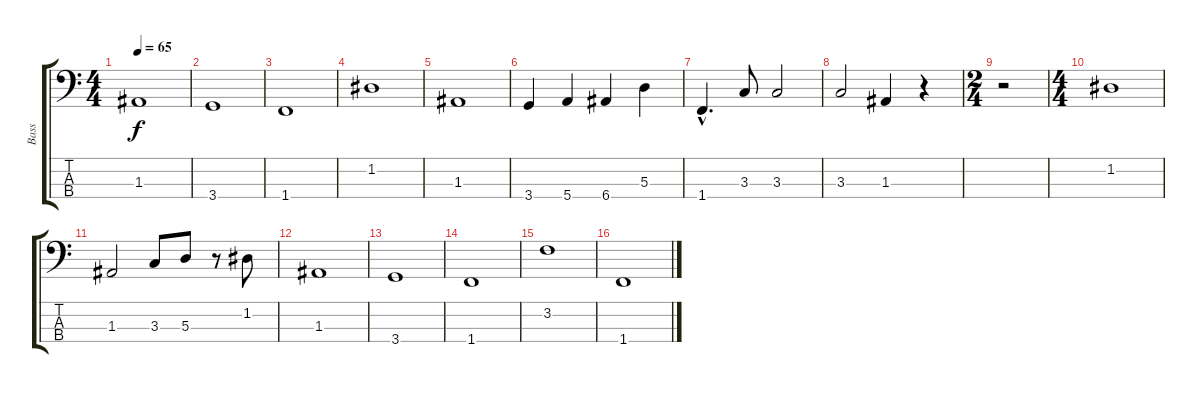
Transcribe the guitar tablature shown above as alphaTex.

\track ("Bass" "Bass") {instrument electricbassfinger}
\staff {score tabs}
\tuning (G2 D2 A1 E1) {hide}
\ts (4 4)
\tempo 65
\clef f4
\ks c
1.3.1{dy f} |
3.4.1 |
1.4.1 |
1.2.1 |
1.3.1 |
3.4.4 5.4.4 6.4.4 5.3.4 |
1.4{hac}.4{d} 3.3.8 3.3.2 |
3.3.2 1.3.4 r.4 |
\ts (2 4)
r.2 |
\ts (4 4)
1.2.1 |
1.3.2 3.3.8 5.3.8 r.8 1.2.8 |
1.3.1 |
3.4.1 |
1.4.1 |
3.2.1 |
1.4.1
